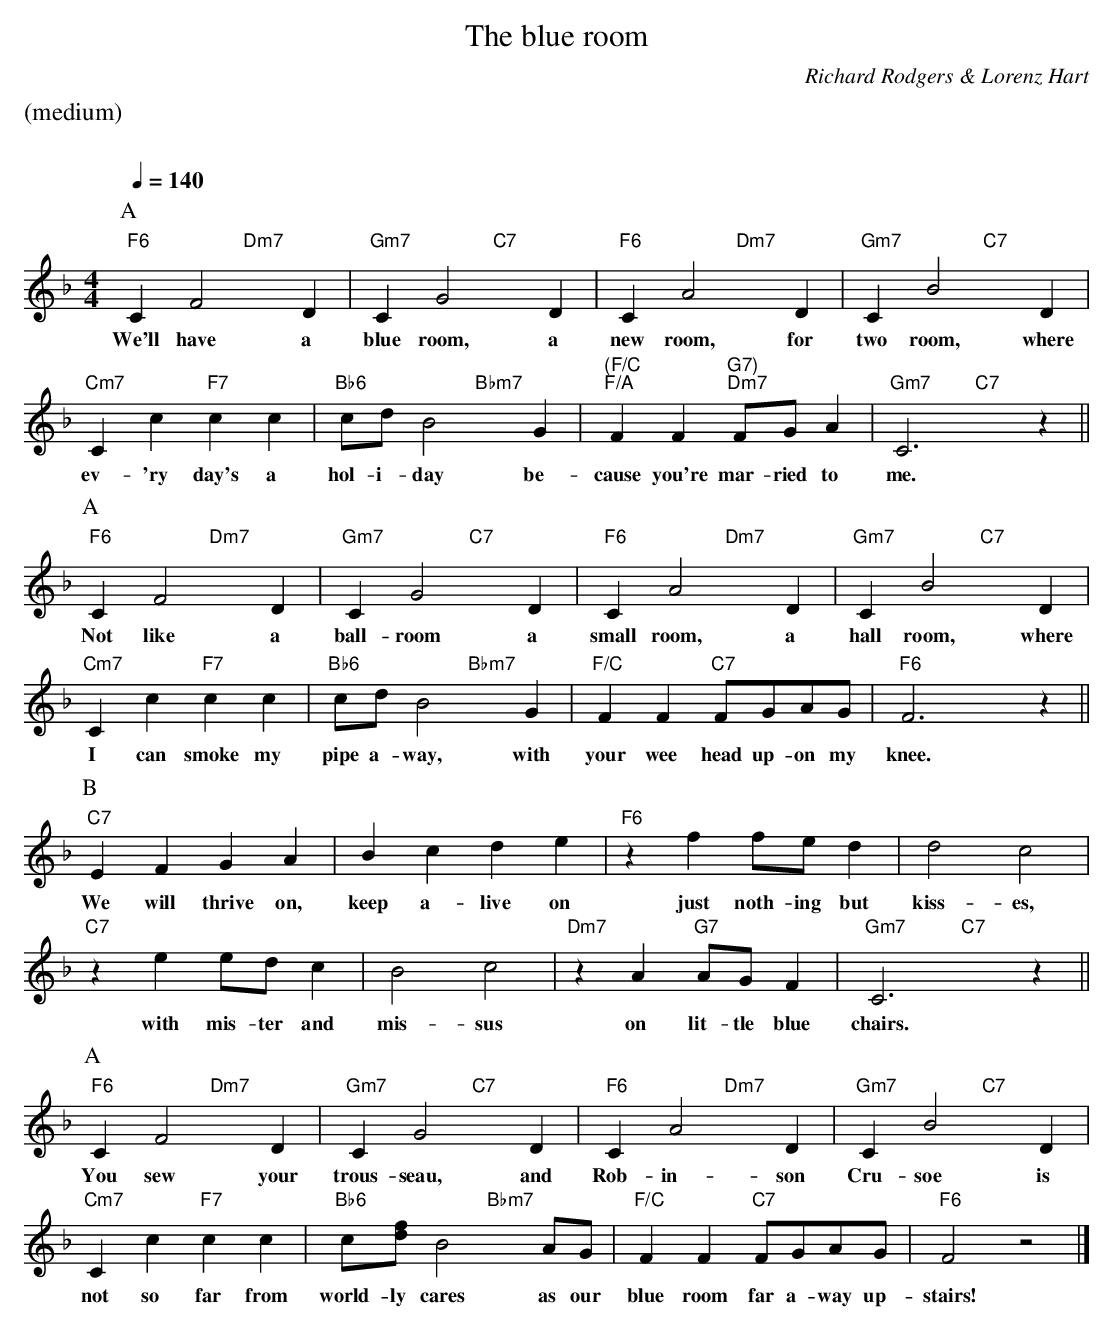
X:1
T: The blue room
M:4/4
L:1/4
C:Richard Rodgers & Lorenz Hart
Q:1/4=140
%%staves (chords melody)
K:F
%%text (medium)
%%vskip 20
P: A
V:chords
"F6"x2 "Dm7"x2 | "Gm7"x2 "C7"x2 | "F6"x2 "Dm7"x2 | "Gm7"x2 "C7"x2 |
"Cm7"x2 "F7"x2 | "Bb6"x2 "Bbm7"x2 | "(F/C""F/A"x2 "G7)""Dm7"x2 | "Gm7"x2 "C7"x2 ||
V:melody
CF2D | CG2D | CA2D | CB2D |
w:We'll have a blue room, a new room, for two room, where
Cccc | c/d/B2G | FF F/G/A | C3z ||
w:ev-'ry day's a hol-i-day be-cause you're mar-ried to me.
P: A
V:chords
"F6"x2 "Dm7"x2 | "Gm7"x2 "C7"x2 | "F6"x2 "Dm7"x2 | "Gm7"x2 "C7"x2 |
"Cm7"x2 "F7"x2 | "Bb6"x2 "Bbm7"x2 | "F/C"x2 "C7"x2 | "F6"x2 x2 ||
V:melody
CF2D | CG2D | CA2D | CB2D |
w:Not like a ball-room a small room, a hall room, where
Cccc | c/d/B2G | FF F/G/A/G/ | F3z ||
w:I can smoke my pipe a-way, with your wee head up-on my knee.
P: B
V:chords
"C7"x2 x2 | x2 x2 | "F6"x2 x2 | x2 x2 |
"C7"x2 x2 | x2 x2 | "Dm7"x2 "G7"x2 | "Gm7"x2 "C7"x2 ||
V:melody
EFGA | Bcde | zf f/e/d | d2c2 |
w:We will thrive on, keep a-live on just noth-ing but kiss-es,
ze e/d/c | B2c2 | zA A/G/F | C3z ||
w:with mis-ter and mis-sus on lit-tle blue chairs.
P: A
V:chords
"F6"x2 "Dm7"x2 | "Gm7"x2 "C7"x2 | "F6"x2 "Dm7"x2 | "Gm7"x2 "C7"x2 |
"Cm7"x2 "F7"x2 | "Bb6"x2 "Bbm7"x2 | "F/C"x2 "C7"x2 | "F6"x2 x2 |]
V:melody
CF2D | CG2D | CA2D | CB2D |
w:You sew your trous-seau, and Rob-in-son Cru-soe is
Cccc | c/[d/f/]B2A/G/ | FF F/G/A/G/ | F2z2 |]
w:not so far from world-ly cares as our blue room far a-way up-stairs!
